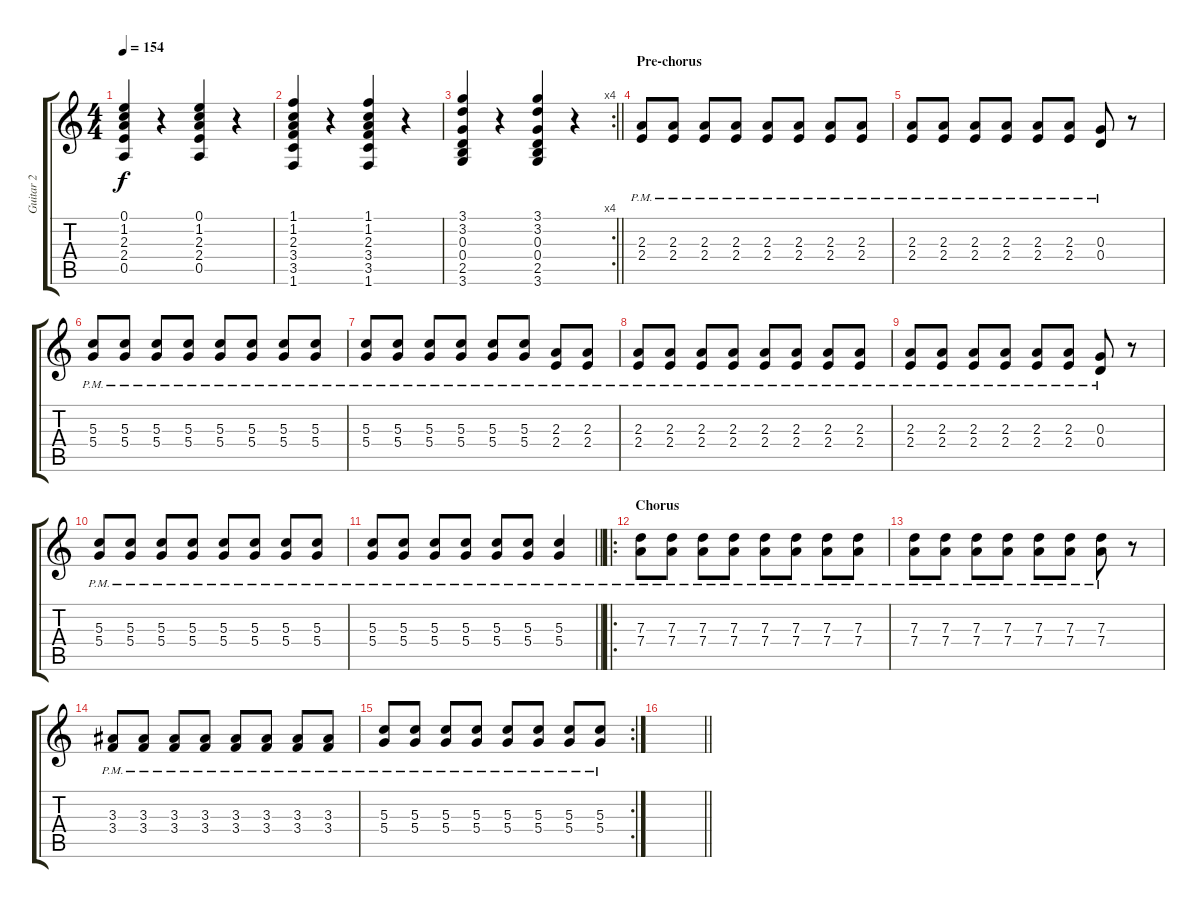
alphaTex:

\track ("Guitar 2" "Guitar 2") {instrument electricguitarjazz}
\staff {score tabs}
\tuning (E4 B3 G3 D3 A2 E2) {hide}
\ts (4 4)
\tempo 154
\clef g2
\ks c
(0.1 1.2 2.3 2.4 0.5).4{dy f} r.4 (0.1 1.2 2.3 2.4 0.5).4 r.4 |
(1.1 1.2 2.3 3.4 3.5 1.6).4 r.4 (1.1 1.2 2.3 3.4 3.5 1.6).4 r.4 |
\rc 4
\barLineRight lightlight
(3.1 3.2 0.3 0.4 2.5 3.6).4 r.4 (3.1 3.2 0.3 0.4 2.5 3.6).4 r.4 |
\section ("" "Pre-chorus")
(2.3{pm} 2.4).8 (2.3{pm} 2.4).8 (2.3{pm} 2.4).8 (2.3{pm} 2.4).8 (2.3{pm} 2.4).8 (2.3{pm} 2.4).8 (2.3{pm} 2.4).8 (2.3{pm} 2.4).8 |
(2.3{pm} 2.4).8 (2.3{pm} 2.4).8 (2.3{pm} 2.4).8 (2.3{pm} 2.4).8 (2.3{pm} 2.4).8 (2.3{pm} 2.4).8 (0.3{pm} 0.4).8 r.8 |
(5.3 5.4{pm}).8 (5.3 5.4{pm}).8 (5.3 5.4{pm}).8 (5.3 5.4{pm}).8 (5.3 5.4{pm}).8 (5.3 5.4{pm}).8 (5.3 5.4{pm}).8 (5.3 5.4{pm}).8 |
(5.3 5.4{pm}).8 (5.3 5.4{pm}).8 (5.3 5.4{pm}).8 (5.3 5.4{pm}).8 (5.3 5.4{pm}).8 (5.3 5.4{pm}).8 (2.3 2.4{pm}).8 (2.3 2.4{pm}).8 |
(2.3{pm} 2.4).8 (2.3{pm} 2.4).8 (2.3{pm} 2.4).8 (2.3{pm} 2.4).8 (2.3{pm} 2.4).8 (2.3{pm} 2.4).8 (2.3{pm} 2.4).8 (2.3{pm} 2.4).8 |
(2.3{pm} 2.4).8 (2.3{pm} 2.4).8 (2.3{pm} 2.4).8 (2.3{pm} 2.4).8 (2.3{pm} 2.4).8 (2.3{pm} 2.4).8 (0.3{pm} 0.4).8 r.8 |
(5.3 5.4{pm}).8 (5.3 5.4{pm}).8 (5.3 5.4{pm}).8 (5.3 5.4{pm}).8 (5.3 5.4{pm}).8 (5.3 5.4{pm}).8 (5.3 5.4{pm}).8 (5.3 5.4{pm}).8 |
\barLineRight lightlight
(5.3 5.4{pm}).8 (5.3 5.4{pm}).8 (5.3 5.4{pm}).8 (5.3 5.4{pm}).8 (5.3 5.4{pm}).8 (5.3 5.4{pm}).8 (5.3 5.4{pm}).4 |
\ro
\section ("" "Chorus")
(7.3 7.4{pm}).8 (7.3 7.4{pm}).8 (7.3 7.4{pm}).8 (7.3 7.4{pm}).8 (7.3 7.4{pm}).8 (7.3 7.4{pm}).8 (7.3 7.4{pm}).8 (7.3 7.4{pm}).8 |
(7.3 7.4{pm}).8 (7.3 7.4{pm}).8 (7.3 7.4{pm}).8 (7.3 7.4{pm}).8 (7.3 7.4{pm}).8 (7.3 7.4{pm}).8 (7.3 7.4{pm}).8 r.8 |
(3.3 3.4{pm}).8 (3.3 3.4{pm}).8 (3.3 3.4{pm}).8 (3.3 3.4{pm}).8 (3.3 3.4{pm}).8 (3.3 3.4{pm}).8 (3.3 3.4{pm}).8 (3.3 3.4{pm}).8 |
\rc 2
(5.3 5.4{pm}).8 (5.3 5.4{pm}).8 (5.3 5.4{pm}).8 (5.3 5.4{pm}).8 (5.3 5.4{pm}).8 (5.3 5.4{pm}).8 (5.3 5.4{pm}).8 (5.3 5.4{pm}).8 |
\barLineRight lightlight
